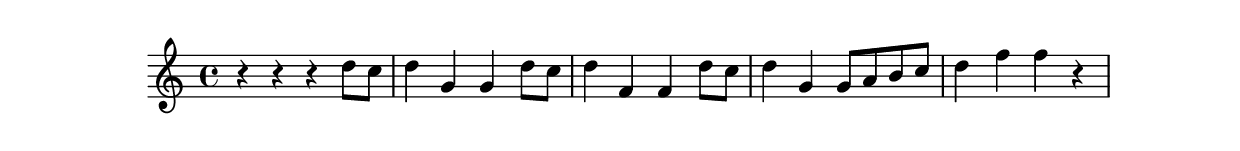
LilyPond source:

\version "2.24.4"
\language "english"

\score {
	\relative c'' {
		\time 4/4
		r r r d8 c
		d4 g, g d'8 c
		d4 f, f d'8 c
		d4 g, g8 a b c
		d4 f f r
	}
	\layout { }
	\midi { }
}
